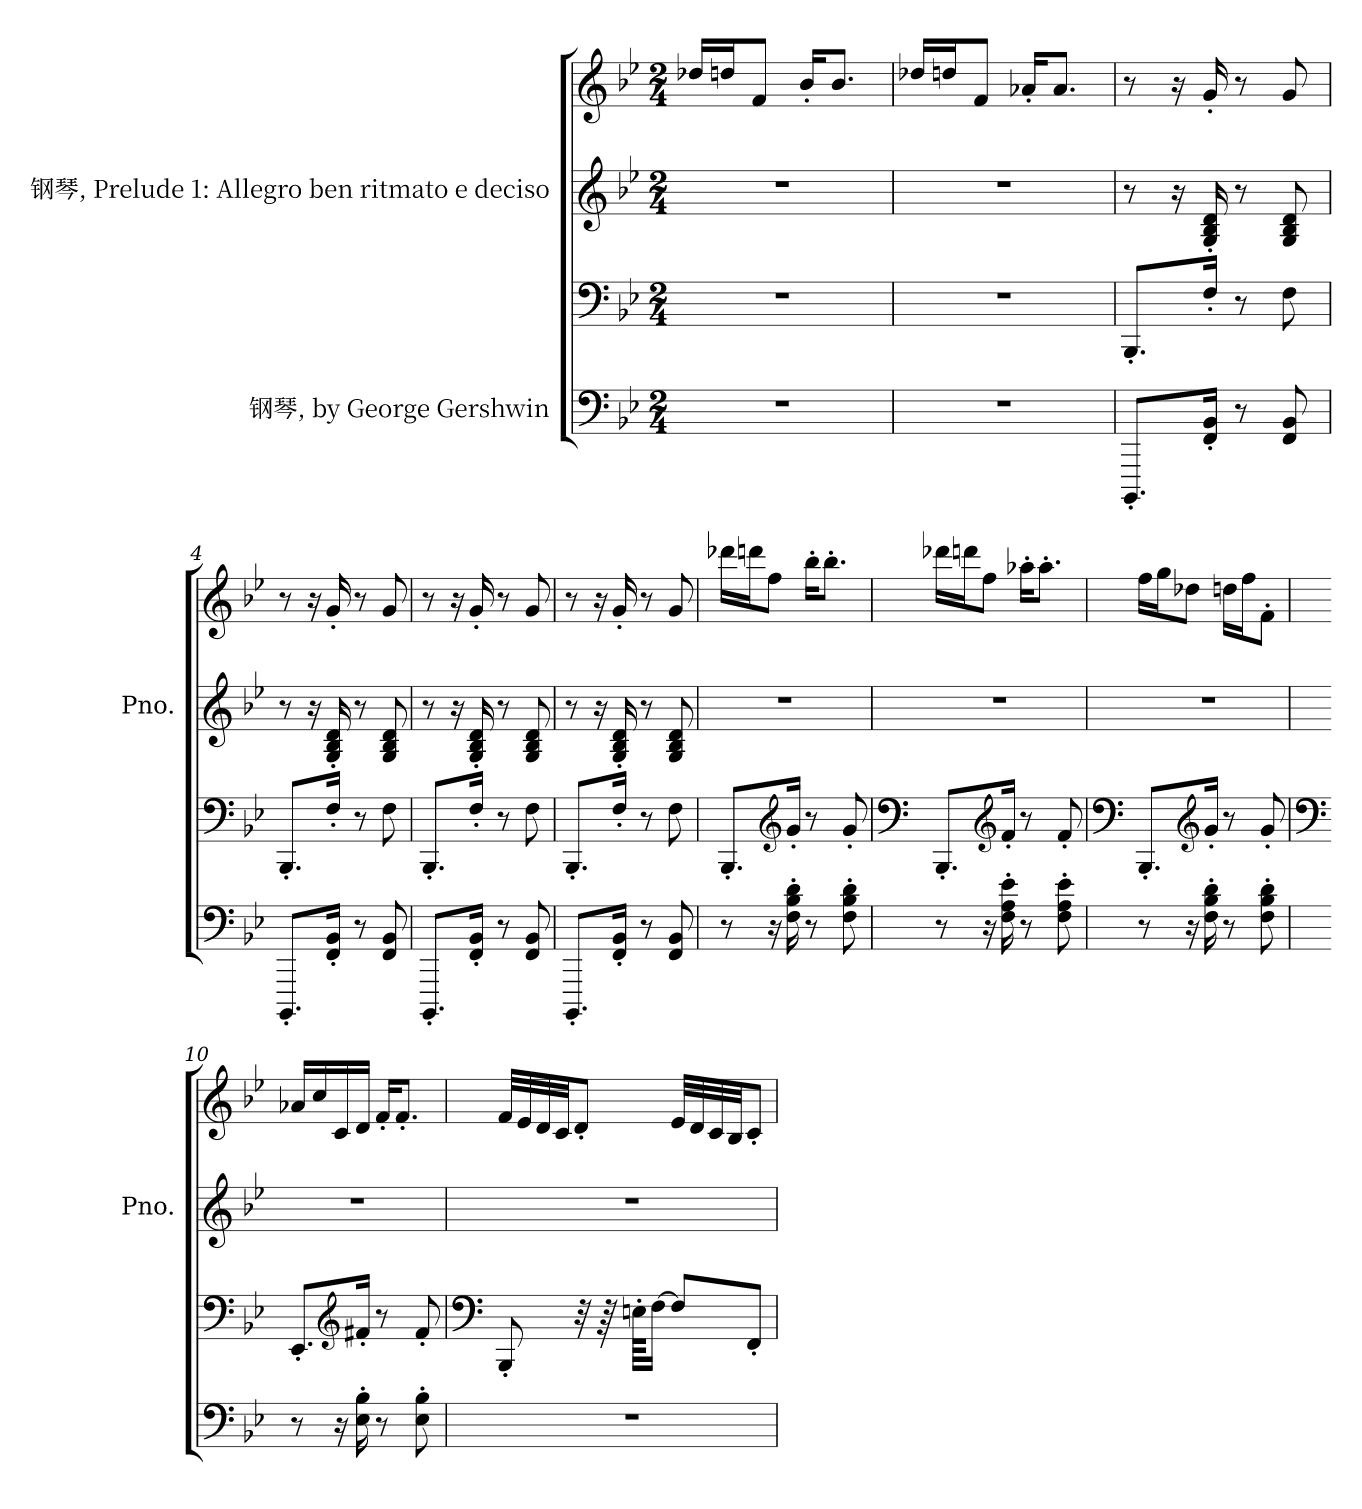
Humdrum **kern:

**kern	**kern	**kern	**kern
*part2	*part2	*part1	*part1
*staff4	*staff3	*staff2	*staff1
*I"钢琴, by George Gershwin	*	*I"钢琴, Prelude 1: Allegro ben ritmato e deciso	*
*	*	*I'Pno.	*
*clefF4	*clefF4	*clefG2	*clefG2
*k[b-e-]	*k[b-e-]	*k[b-e-]	*k[b-e-]
*M2/4	*M2/4	*M2/4	*M2/4
*MM54	*MM54	*MM54	*MM54
=1	=1	=1	=1
2r	2r	2r	16dd-X/LL
*	*	*	*MM49
.	.	.	16ddn/J
*	*	*	*MM48
.	.	.	8f/J
*	*	*	*MM42
.	.	.	16b-'/KL
*	*	*	*MM33
.	.	.	8.b-/J
=2	=2	=2	=2
*	*	*	*MM41
2r	2r	2r	16dd-X/LL
.	.	.	16ddn/J
*	*	*	*MM36
.	.	.	8f/J
*	*	*	*MM26
.	.	.	16a-X'/KL
*	*	*	*MM24
.	.	.	8.a-/J
=3	=3	=3	=3
*	*	*	*MM100
8.BBBB-'/L	8.BBB-'/L	8r	8r
.	.	16r	16r
16FF/' 16BB-/'Jk	16F'/Jk	16G/' 16B-/' 16d/'	16g'/
8r	8r	8r	8r
8FF/ 8BB-/	8F\	8G/ 8B-/ 8d/	8g/
!!LO:LB:g=z
=4	=4	=4	=4
8.BBBB-'/L	8.BBB-'/L	8r	8r
.	.	16r	16r
16FF/' 16BB-/'Jk	16F'/Jk	16G/' 16B-/' 16d/'	16g'/
8r	8r	8r	8r
8FF/ 8BB-/	8F\	8G/ 8B-/ 8d/	8g/
=5	=5	=5	=5
8.BBBB-'/L	8.BBB-'/L	8r	8r
.	.	16r	16r
16FF/' 16BB-/'Jk	16F'/Jk	16G/' 16B-/' 16d/'	16g'/
8r	8r	8r	8r
8FF/ 8BB-/	8F\	8G/ 8B-/ 8d/	8g/
=6	=6	=6	=6
8.BBBB-'/L	8.BBB-'/L	8r	8r
.	.	16r	16r
16FF/' 16BB-/'Jk	16F'/Jk	16G/' 16B-/' 16d/'	16g'/
8r	8r	8r	8r
*	*	*	*MM95
8FF/ 8BB-/	8F\	8G/ 8B-/ 8d/	8g/
=7	=7	=7	=7
8r	8.BBB-'/L	2r	16ddd-X\LL
.	.	.	16dddn\J
16r	.	.	8ff\J
*	*clefG2	*	*
16F\' 16B-\' 16d\'	16g'/Jk	.	.
8r	8r	.	16bb-'\KL
.	.	.	8.bb-'\J
8F\' 8B-\' 8d\'	8g'/	.	.
=8	=8	=8	=8
*	*clefF4	*	*
8r	8.BBB-'/L	2r	16ddd-X\LL
.	.	.	16dddn\J
16r	.	.	8ff\J
*	*clefG2	*	*
16F\' 16A\' 16e-\'	16f'/Jk	.	.
8r	8r	.	16aa-X'\KL
.	.	.	8.aa-'\J
8F\' 8A\' 8e-\'	8f'/	.	.
!!LO:LB:g=z
=9	=9	=9	=9
*	*clefF4	*	*
8r	8.BBB-'/L	2r	16ff\LL
.	.	.	16gg\J
16r	.	.	8dd-X\J
*	*clefG2	*	*
16F\' 16B-\' 16d\'	16g'/Jk	.	.
8r	8r	.	16ddn\LL
.	.	.	16ff\J
8F\' 8B-\' 8d\'	8g'/	.	8f'\J
=10	=10	=10	=10
*	*clefF4	*	*
8r	8.EE-'/L	2r	16a-X/LL
.	.	.	16cc/
16r	.	.	16c/
*	*clefG2	*	*
16E-\' 16B-\'	16f#X'/Jk	.	16d/JJ
8r	8r	.	16f'/KL
.	.	.	8.f'/J
8E-\' 8B-\'	8f#'/	.	.
=11	=11	=11	=11
*	*clefF4	*	*
2r	8BBB-'/	2r	32f/LLL
.	.	.	32e-/
.	.	.	32d/
.	.	.	32c/JJ
.	32r	.	8d'/J
.	64r	.	.
.	64En'\KKLL	.	.
.	[16F\JJ	.	.
.	8F/L]	.	32e-/LLL
.	.	.	32d/
.	.	.	32c/
.	.	.	32B-/JJ
.	8FF'/J	.	8c'/J
=	=	=	=
*-	*-	*-	*-
